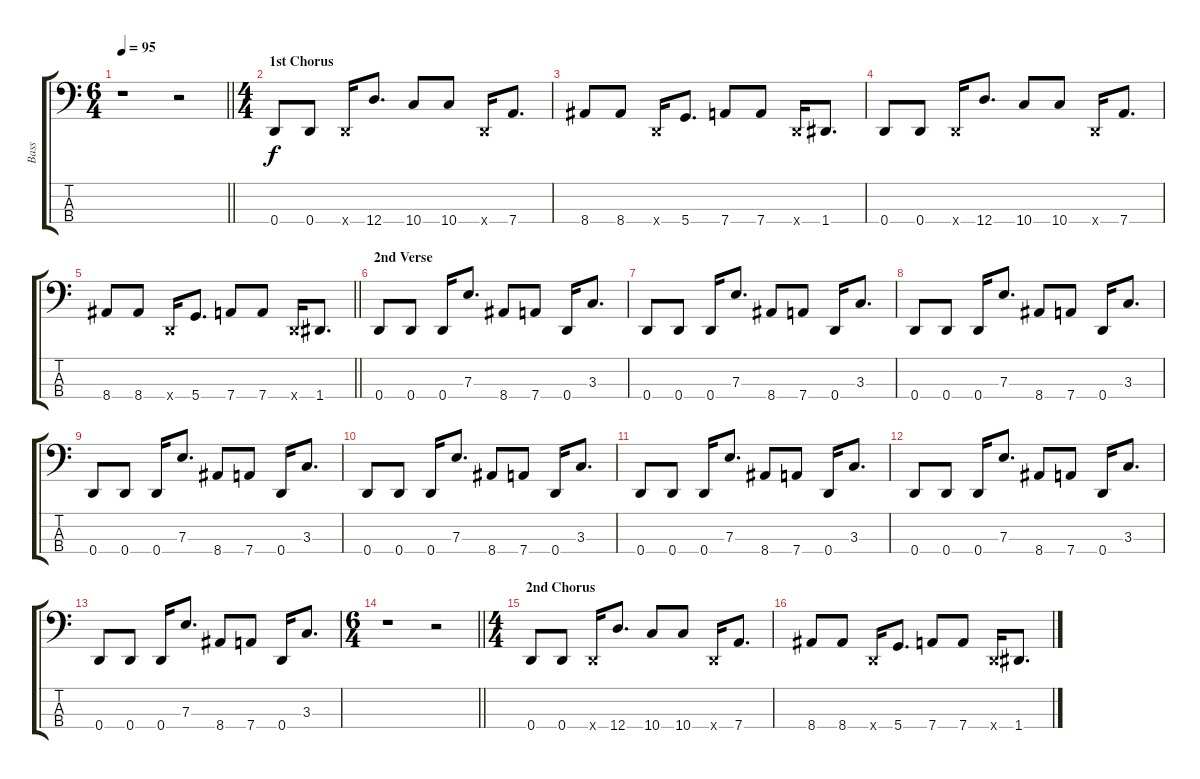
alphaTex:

\track ("Bass" "Bass") {instrument electricbassfinger}
\staff {score tabs}
\tuning (G2 D2 A1 D1) {hide}
\ts (6 4)
\tempo 95
\clef f4
\barLineRight lightlight
\ks c
r.1{dy f} r.2 |
\ts (4 4)
\section ("" "1st Chorus")
0.4.8 0.4.8 0.4{x}.16 12.4.8{d} 10.4.8 10.4.8 0.4{x}.16 7.4.8{d} |
8.4.8 8.4.8 0.4{x}.16 5.4.8{d} 7.4.8 7.4.8 0.4{x}.16 1.4.8{d} |
0.4.8 0.4.8 0.4{x}.16 12.4.8{d} 10.4.8 10.4.8 0.4{x}.16 7.4.8{d} |
\barLineRight lightlight
8.4.8 8.4.8 0.4{x}.16 5.4.8{d} 7.4.8 7.4.8 0.4{x}.16 1.4.8{d} |
\section ("" "2nd Verse")
0.4.8 0.4.8 0.4.16 7.3.8{d} 8.4.8 7.4.8 0.4.16 3.3.8{d} |
0.4.8 0.4.8 0.4.16 7.3.8{d} 8.4.8 7.4.8 0.4.16 3.3.8{d} |
0.4.8 0.4.8 0.4.16 7.3.8{d} 8.4.8 7.4.8 0.4.16 3.3.8{d} |
0.4.8 0.4.8 0.4.16 7.3.8{d} 8.4.8 7.4.8 0.4.16 3.3.8{d} |
0.4.8 0.4.8 0.4.16 7.3.8{d} 8.4.8 7.4.8 0.4.16 3.3.8{d} |
0.4.8 0.4.8 0.4.16 7.3.8{d} 8.4.8 7.4.8 0.4.16 3.3.8{d} |
0.4.8 0.4.8 0.4.16 7.3.8{d} 8.4.8 7.4.8 0.4.16 3.3.8{d} |
0.4.8 0.4.8 0.4.16 7.3.8{d} 8.4.8 7.4.8 0.4.16 3.3.8{d} |
\ts (6 4)
\barLineRight lightlight
r.1 r.2 |
\ts (4 4)
\section ("" "2nd Chorus")
0.4.8 0.4.8 0.4{x}.16 12.4.8{d} 10.4.8 10.4.8 0.4{x}.16 7.4.8{d} |
8.4.8 8.4.8 0.4{x}.16 5.4.8{d} 7.4.8 7.4.8 0.4{x}.16 1.4.8{d}
